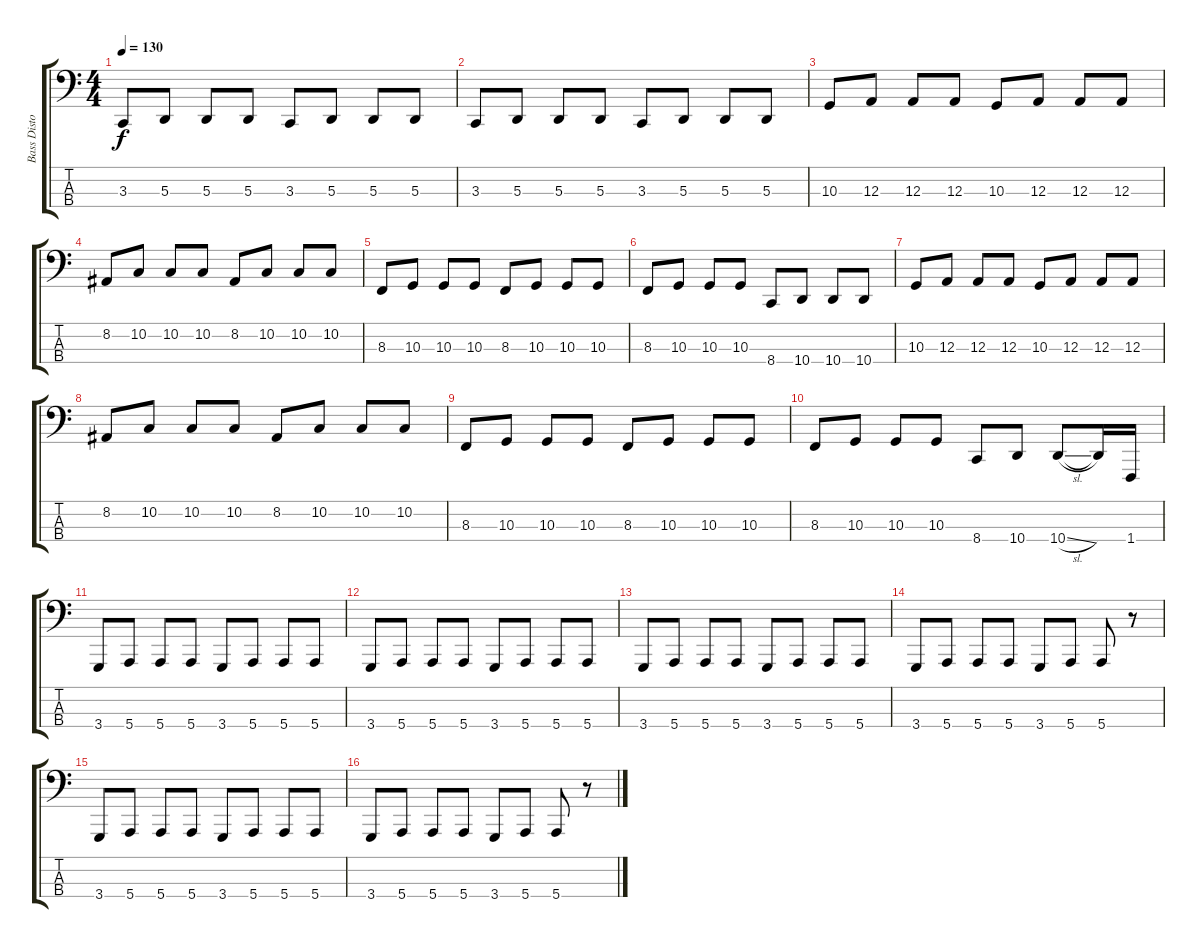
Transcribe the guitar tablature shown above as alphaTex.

\track ("Bass Distortion" "Bass Disto") {instrument lead8bassandlead}
\staff {score tabs}
\tuning (G2 D2 A1 E1) {hide}
\ts (4 4)
\tempo 130
\clef f4
\ks c
3.3.8{dy f} 5.3.8 5.3.8 5.3.8 3.3.8 5.3.8 5.3.8 5.3.8 |
3.3.8 5.3.8 5.3.8 5.3.8 3.3.8 5.3.8 5.3.8 5.3.8 |
10.3.8 12.3.8 12.3.8 12.3.8 10.3.8 12.3.8 12.3.8 12.3.8 |
8.2.8 10.2.8 10.2.8 10.2.8 8.2.8 10.2.8 10.2.8 10.2.8 |
8.3.8 10.3.8 10.3.8 10.3.8 8.3.8 10.3.8 10.3.8 10.3.8 |
8.3.8 10.3.8 10.3.8 10.3.8 8.4.8 10.4.8 10.4.8 10.4.8 |
10.3.8 12.3.8 12.3.8 12.3.8 10.3.8 12.3.8 12.3.8 12.3.8 |
8.2.8 10.2.8 10.2.8 10.2.8 8.2.8 10.2.8 10.2.8 10.2.8 |
8.3.8 10.3.8 10.3.8 10.3.8 8.3.8 10.3.8 10.3.8 10.3.8 |
8.3.8 10.3.8 10.3.8 10.3.8 8.4.8 10.4.8 10.4{sl}.8 10.4{t}.16 1.4.16 |
3.4.8 5.4.8 5.4.8 5.4.8 3.4.8 5.4.8 5.4.8 5.4.8 |
3.4.8 5.4.8 5.4.8 5.4.8 3.4.8 5.4.8 5.4.8 5.4.8 |
3.4.8 5.4.8 5.4.8 5.4.8 3.4.8 5.4.8 5.4.8 5.4.8 |
3.4.8 5.4.8 5.4.8 5.4.8 3.4.8 5.4.8 5.4.8 r.8 |
3.4.8 5.4.8 5.4.8 5.4.8 3.4.8 5.4.8 5.4.8 5.4.8 |
3.4.8 5.4.8 5.4.8 5.4.8 3.4.8 5.4.8 5.4.8 r.8
